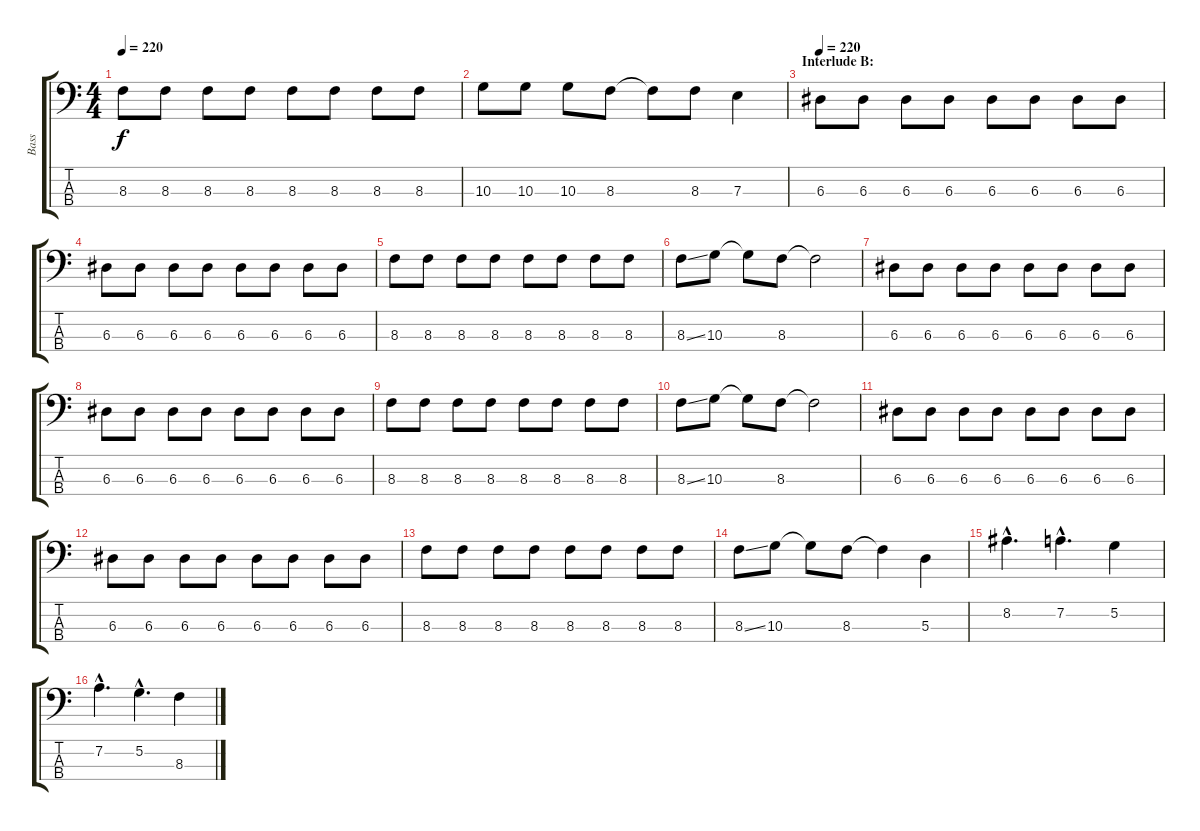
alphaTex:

\track ("Bass" "Bass") {instrument electricbasspick}
\staff {score tabs}
\tuning (G2 D2 A1 D1) {hide}
\ts (4 4)
\tempo 220
\clef f4
\ks c
8.3.8{dy f} 8.3.8 8.3.8 8.3.8 8.3.8 8.3.8 8.3.8 8.3.8 |
10.3.8 10.3.8 10.3.8 8.3.8 8.3{t}.8 8.3.8 7.3.4 |
\section ("" "Interlude B:")
\tempo 220
6.3.8 6.3.8 6.3.8 6.3.8 6.3.8 6.3.8 6.3.8 6.3.8 |
6.3.8 6.3.8 6.3.8 6.3.8 6.3.8 6.3.8 6.3.8 6.3.8 |
8.3.8 8.3.8 8.3.8 8.3.8 8.3.8 8.3.8 8.3.8 8.3.8 |
8.3{ss}.8 10.3.8 10.3{t}.8 8.3.8 8.3{t}.2 |
6.3.8 6.3.8 6.3.8 6.3.8 6.3.8 6.3.8 6.3.8 6.3.8 |
6.3.8 6.3.8 6.3.8 6.3.8 6.3.8 6.3.8 6.3.8 6.3.8 |
8.3.8 8.3.8 8.3.8 8.3.8 8.3.8 8.3.8 8.3.8 8.3.8 |
8.3{ss}.8 10.3.8 10.3{t}.8 8.3.8 8.3{t}.2 |
6.3.8 6.3.8 6.3.8 6.3.8 6.3.8 6.3.8 6.3.8 6.3.8 |
6.3.8 6.3.8 6.3.8 6.3.8 6.3.8 6.3.8 6.3.8 6.3.8 |
8.3.8 8.3.8 8.3.8 8.3.8 8.3.8 8.3.8 8.3.8 8.3.8 |
8.3{ss}.8 10.3.8 10.3{t}.8 8.3.8 8.3{t}.4 5.3.4 |
8.2{hac}.4{d} 7.2{hac}.4{d} 5.2.4 |
7.2{hac}.4{d} 5.2{hac}.4{d} 8.3.4
